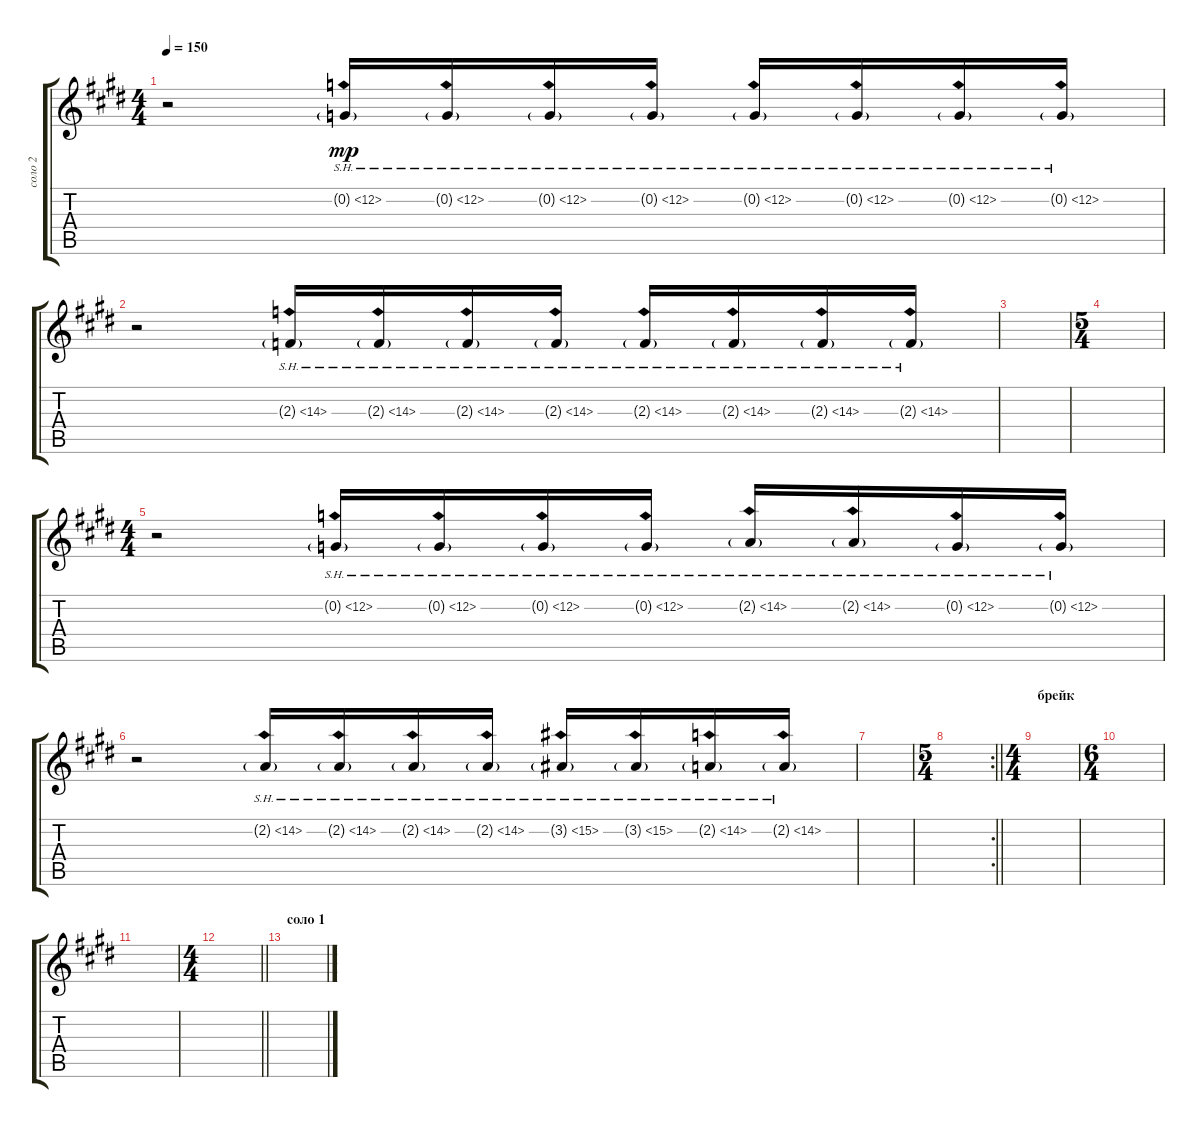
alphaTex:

\track ("соло 2" "соло 2") {instrument distortionguitar}
\staff {score tabs}
\tuning (C4 G3 Eb3 Bb2 F2 C2) {hide}
\ts (4 4)
\tempo 150
\clef g2
\ks c#minor
r.2{dy f} 0.2{sh 12 g}.16{dy mp} 0.2{sh 12 g}.16 0.2{sh 12 g}.16 0.2{sh 12 g}.16 0.2{sh 12 g}.16 0.2{sh 12 g}.16 0.2{sh 12 g}.16 0.2{sh 12 g}.16 |
r.2 2.3{sh 12 g}.16 2.3{sh 12 g}.16 2.3{sh 12 g}.16 2.3{sh 12 g}.16 2.3{sh 12 g}.16 2.3{sh 12 g}.16 2.3{sh 12 g}.16 2.3{sh 12 g}.16 |
|
\ts (5 4)
|
\ts (4 4)
r.2 0.2{sh 12 g}.16 0.2{sh 12 g}.16 0.2{sh 12 g}.16 0.2{sh 12 g}.16 2.2{sh 12 g}.16 2.2{sh 12 g}.16 0.2{sh 12 g}.16 0.2{sh 12 g}.16 |
r.2 2.2{sh 12 g}.16 2.2{sh 12 g}.16 2.2{sh 12 g}.16 2.2{sh 12 g}.16 3.2{sh 12 g}.16 3.2{sh 12 g}.16 2.2{sh 12 g}.16 2.2{sh 12 g}.16 |
|
\rc 2
\ts (5 4)
\barLineRight lightlight
|
\ts (4 4)
\section ("" "брейк")
|
\ts (6 4)
|
|
\ts (4 4)
\barLineRight lightlight
|
\section ("" "соло 1")
